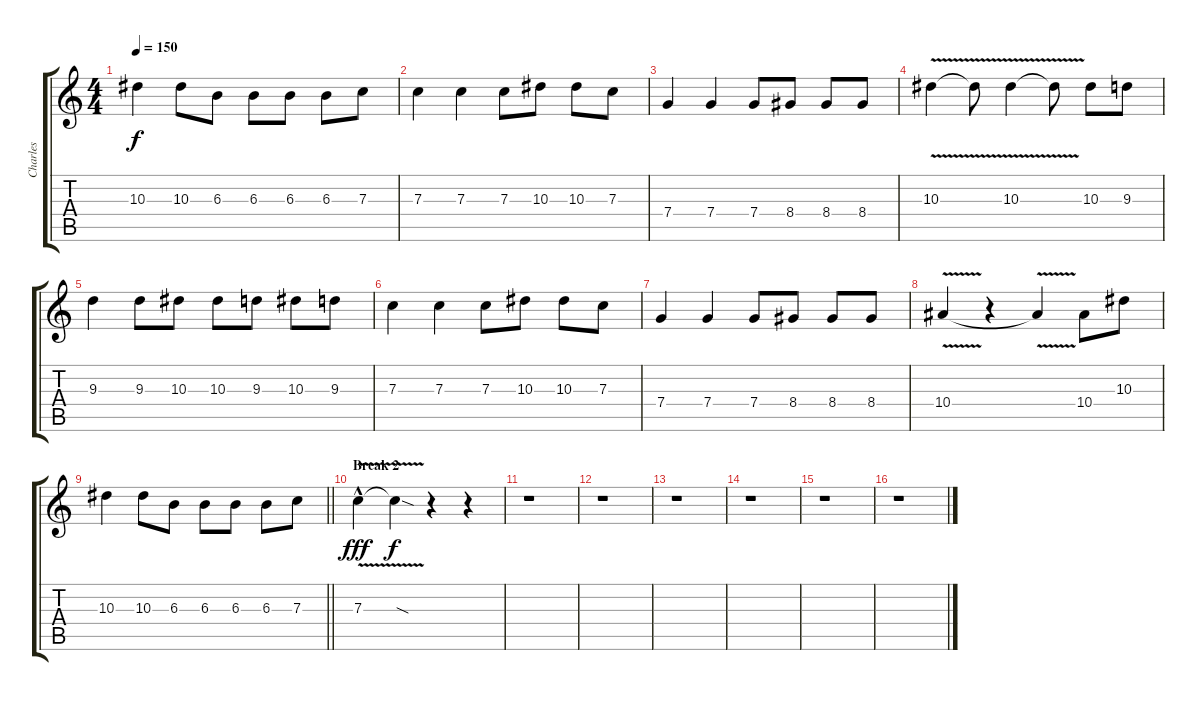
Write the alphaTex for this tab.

\track ("Charles" "Charles") {instrument distortionguitar}
\staff {score tabs}
\tuning (D4 A3 F3 C3 G2 D2) {hide}
\ts (4 4)
\tempo 150
\clef g2
\ks c
10.3.4{dy f} 10.3.8 6.3.8 6.3.8 6.3.8 6.3.8 7.3.8 |
7.3.4 7.3.4 7.3.8 10.3.8 10.3.8 7.3.8 |
7.4.4 7.4.4 7.4.8 8.4.8 8.4.8 8.4.8 |
10.3{v}.4 10.3{t}.8 10.3{v}.4 10.3{t}.8 10.3.8 9.3.8 |
9.3.4 9.3.8 10.3.8 10.3.8 9.3.8 10.3.8 9.3.8 |
7.3.4 7.3.4 7.3.8 10.3.8 10.3.8 7.3.8 |
7.4.4 7.4.4 7.4.8 8.4.8 8.4.8 8.4.8 |
10.4{v}.4 r.4 10.4{t}.4 10.4.8 10.3.8 |
\barLineRight lightlight
10.3.4 10.3.8 6.3.8 6.3.8 6.3.8 6.3.8 7.3.8 |
\section ("" "Break 2")
7.3{v hac}.4{dy fff} 7.3{sod t}.4{dy f} r.4 r.4 |
r.1 |
r.1 |
r.1 |
r.1 |
r.1 |
r.1
